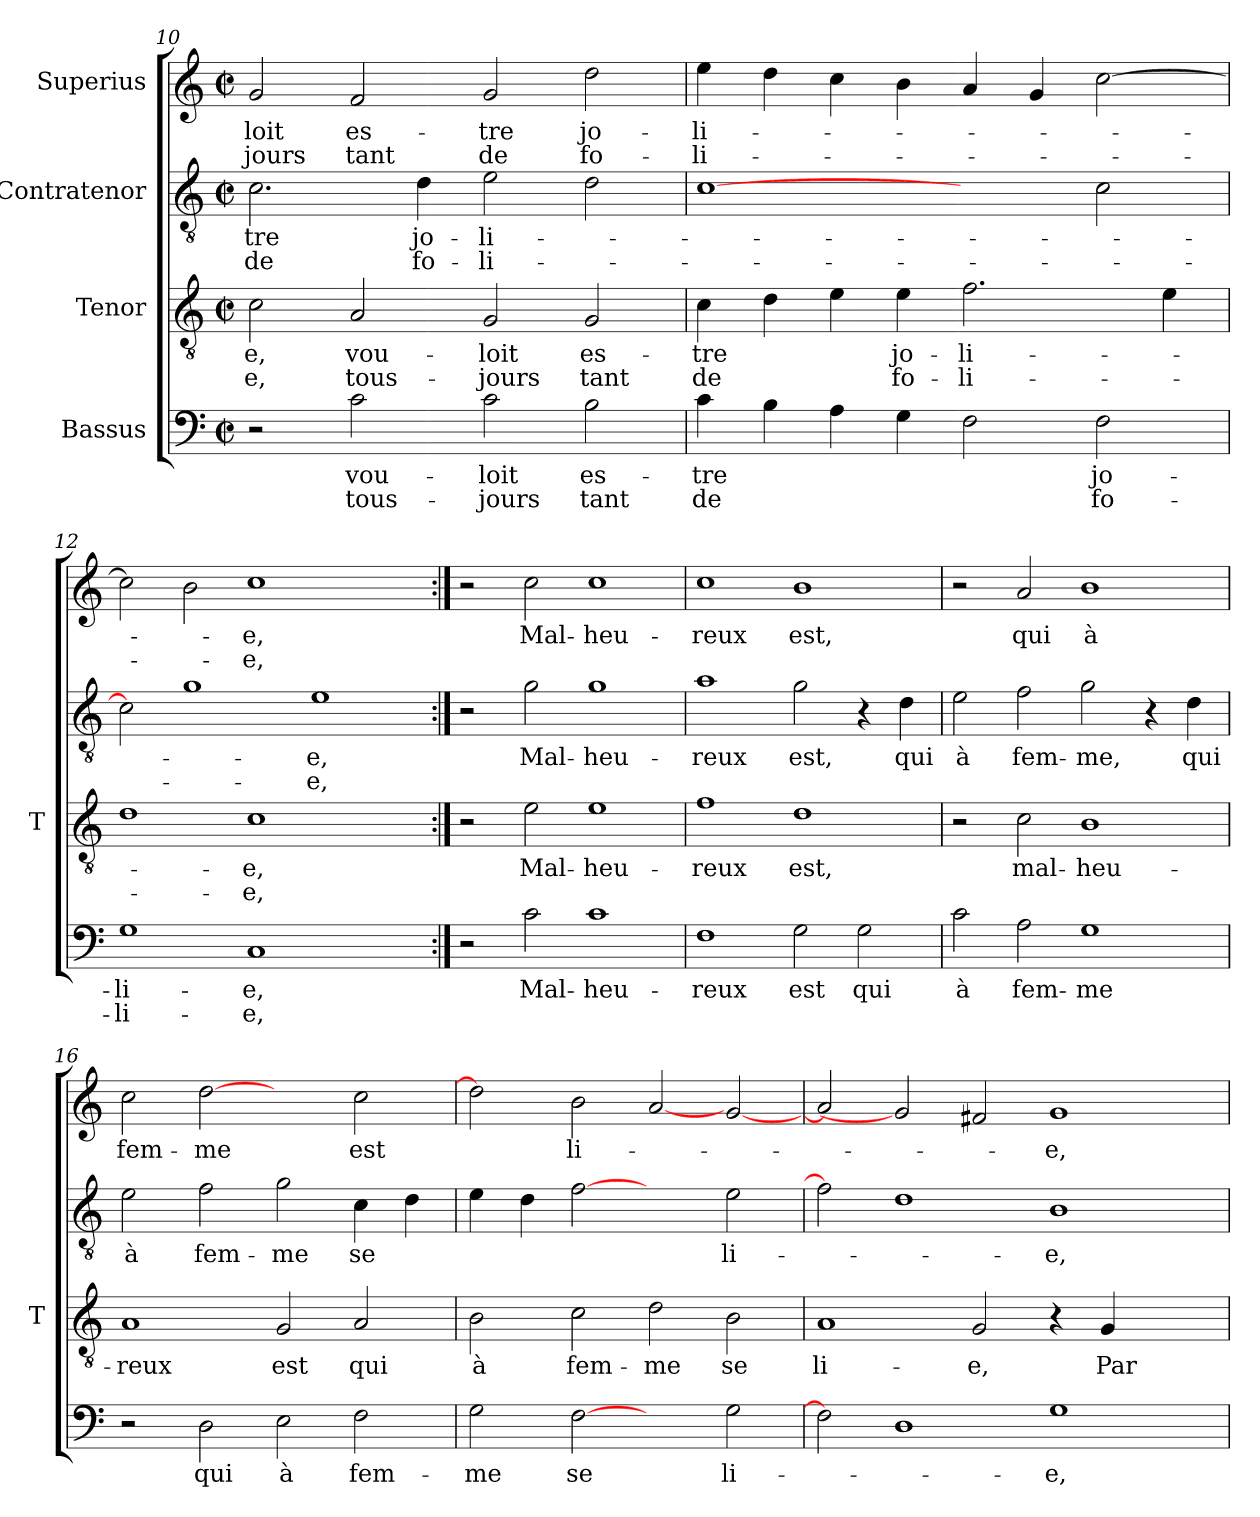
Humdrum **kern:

**kern	**text	**text	**kern	**text	**text	**kern	**text	**text	**kern	**text	**text
*part4	*part4	*part4	*part3	*part3	*part3	*part2	*part2	*part2	*part1	*part1	*part1
*staff4	*staff4	*staff4	*staff3	*staff3	*staff3	*staff2	*staff2	*staff2	*staff1	*staff1	*staff1
*I"Bassus	*	*	*I"Tenor	*	*	*I"Contratenor	*	*	*I"Superius	*	*
*	*	*	*I'T	*	*	*	*	*	*	*	*
*clefF4	*	*	*clefGv2	*	*	*clefGv2	*	*	*clefG2	*	*
*k[]	*	*	*k[]	*	*	*k[]	*	*	*k[]	*	*
*C:	*	*	*C:	*	*	*C:	*	*	*C:	*	*
*M2/2	*	*	*M2/2	*	*	*M2/2	*	*	*M2/2	*	*
*met(c|)	*	*	*met(c|)	*	*	*met(c|)	*	*	*met(c|)	*	*
=10	=10	=10	=10	=10	=10	=10	=10	=10	=10	=10	=10
2r	.	.	2c	-e,	-e,	2.c	-tre	-de	2g	-loit	-jours
2c	vou-	tous-	2A	vou-	tous-	.	.	.	2f	es-	-tant
.	.	.	.	.	.	4d	jo-	fo-	.	.	.
2c	-loit	-jours	2G	-loit	-jours	2e	li-	li-	2g	-tre	-de
2B	es-	-tant	2G	es-	-tant	2d	.	.	2dd	jo-	fo-
=11	=11	=11	=11	=11	=11	=11	=11	=11	=11	=11	=11
4c	-tre	-de	4c	-tre	-de	[1c	.	.	4ee	li-	li-
4B	.	.	4d	.	.	.	.	.	4dd	.	.
4A	.	.	4e	.	.	.	.	.	4cc	.	.
4G	.	.	4e	jo-	fo-	.	.	.	4b	.	.
2F	.	.	2.f	li-	li-	2ryy	.	.	4a	.	.
.	.	.	.	.	.	.	.	.	4g	.	.
2F	jo-	fo-	.	.	.	2c	.	.	[2cc	.	.
.	.	.	4e	.	.	.	.	.	.	.	.
=12	=12	=12	=12	=12	=12	=12	=12	=12	=12	=12	=12
1G	li-	li-	1d	.	.	2c]	.	.	2cc]	.	.
.	.	.	.	.	.	1g	.	.	2b	.	.
1C	-e,	-e,	1c	-e,	-e,	.	.	.	1cc	-e,	-e,
.	.	.	.	.	.	1e	-e,	-e,	.	.	.
2ryy	.	.	2ryy	.	.	.	.	.	2ryy	.	.
!!LO:LB:g=z
=13:|!	=13:|!	=13:|!	=13:|!	=13:|!	=13:|!	=13:|!	=13:|!	=13:|!	=13:|!	=13:|!	=13:|!
2r	.	.	2r	.	.	2r	.	.	2r	.	.
2c	Mal-	.	2e	Mal-	.	2g	Mal-	.	2cc	Mal-	.
1c	heu-	.	1e	heu-	.	1g	heu-	.	1cc	heu-	.
=14	=14	=14	=14	=14	=14	=14	=14	=14	=14	=14	=14
1F	-reux	.	1f	-reux	.	1a	-reux	.	1cc	-reux	.
2G	-est	.	1d	-est,	.	2g	-est,	.	1b	-est,	.
2G	-qui	.	.	.	.	4r	.	.	.	.	.
.	.	.	.	.	.	4d	-qui	.	.	.	.
=15	=15	=15	=15	=15	=15	=15	=15	=15	=15	=15	=15
2c	-à	.	2r	.	.	2e	-à	.	2r	.	.
2A	fem-	.	2c	mal-	.	2f	fem-	.	2a	-qui	.
1G	-me	.	1B	heu-	.	2g	-me,	.	1b	-à	.
.	.	.	.	.	.	4r	.	.	.	.	.
.	.	.	.	.	.	4d	-qui	.	.	.	.
=16	=16	=16	=16	=16	=16	=16	=16	=16	=16	=16	=16
2r	.	.	1A	-reux	.	2e	-à	.	2cc	fem-	.
2D	-qui	.	.	.	.	2f	fem-	.	[2dd	-me	.
2E	-à	.	2G	-est	.	2g	-me	.	2ryy	.	.
2F	fem-	.	2A	-qui	.	4c	-se	.	2cc	-est	.
.	.	.	.	.	.	4d	.	.	.	.	.
=17	=17	=17	=17	=17	=17	=17	=17	=17	=17	=17	=17
2G	-me	.	2B	-à	.	4e	.	.	2dd]	.	.
.	.	.	.	.	.	4d	.	.	.	.	.
[2F	-se	.	2c	fem-	.	[2f	.	.	2b	li-	.
2ryy	.	.	2d	-me	.	2ryy	.	.	[2a	.	.
2G	li-	.	2B	-se	.	2e	li-	.	[2g	.	.
!!LO:LB:g=z
=18	=18	=18	=18	=18	=18	=18	=18	=18	=18	=18	=18
2F]	.	.	1A	li-	.	2f]	.	.	2a]	.	.
1D	.	.	.	.	.	1d	.	.	2g]	.	.
.	.	.	2G	-e,	.	.	.	.	2f#X	.	.
1G	-e,	.	4r	.	.	1B	-e,	.	1g	-e,	.
.	.	.	4G	-Par	.	.	.	.	.	.	.
.	.	.	2ryy	.	.	.	.	.	.	.	.
=	=	=	=	=	=	=	=	=	=	=	=
*-	*-	*-	*-	*-	*-	*-	*-	*-	*-	*-	*-
